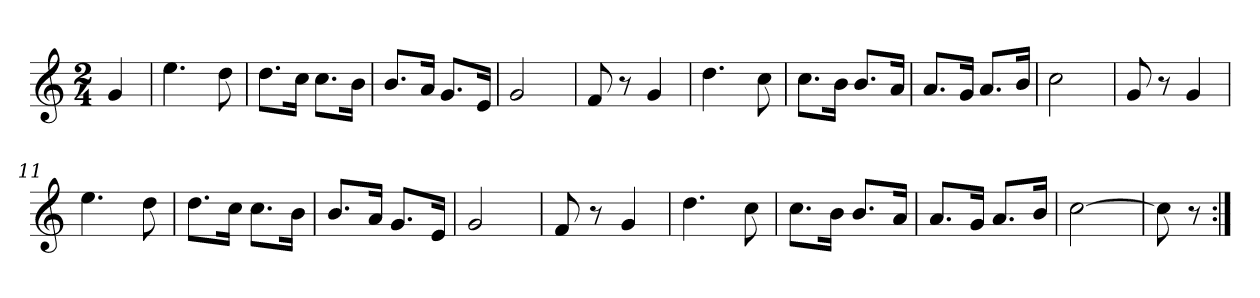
**kern
*part1
*staff1
*clefG2
*k[]
*C:
*M2/4
*MM120
=
4g
=1
4.ee
8dd
=2
8.dd\L
16cc\Jk
8.cc\L
16b\Jk
=3
8.b/L
16a/Jk
8.g/L
16e/Jk
=4
2g
=5
8f
8r
4g
=6
4.dd
8cc
=7
8.cc\L
16b\Jk
8.b/L
16a/Jk
=8
8.a/L
16g/Jk
8.a/L
16b/Jk
=9
2cc
=10
8g
8r
4g
=11
4.ee
8dd
=12
8.dd\L
16cc\Jk
8.cc\L
16b\Jk
=13
8.b/L
16a/Jk
8.g/L
16e/Jk
=14
2g
=15
8f
8r
4g
=16
4.dd
8cc
=17
8.cc\L
16b\Jk
8.b/L
16a/Jk
=18
8.a/L
16g/Jk
8.a/L
16b/Jk
=19
[2cc
=20
8cc]
8r
=:|!
*-
